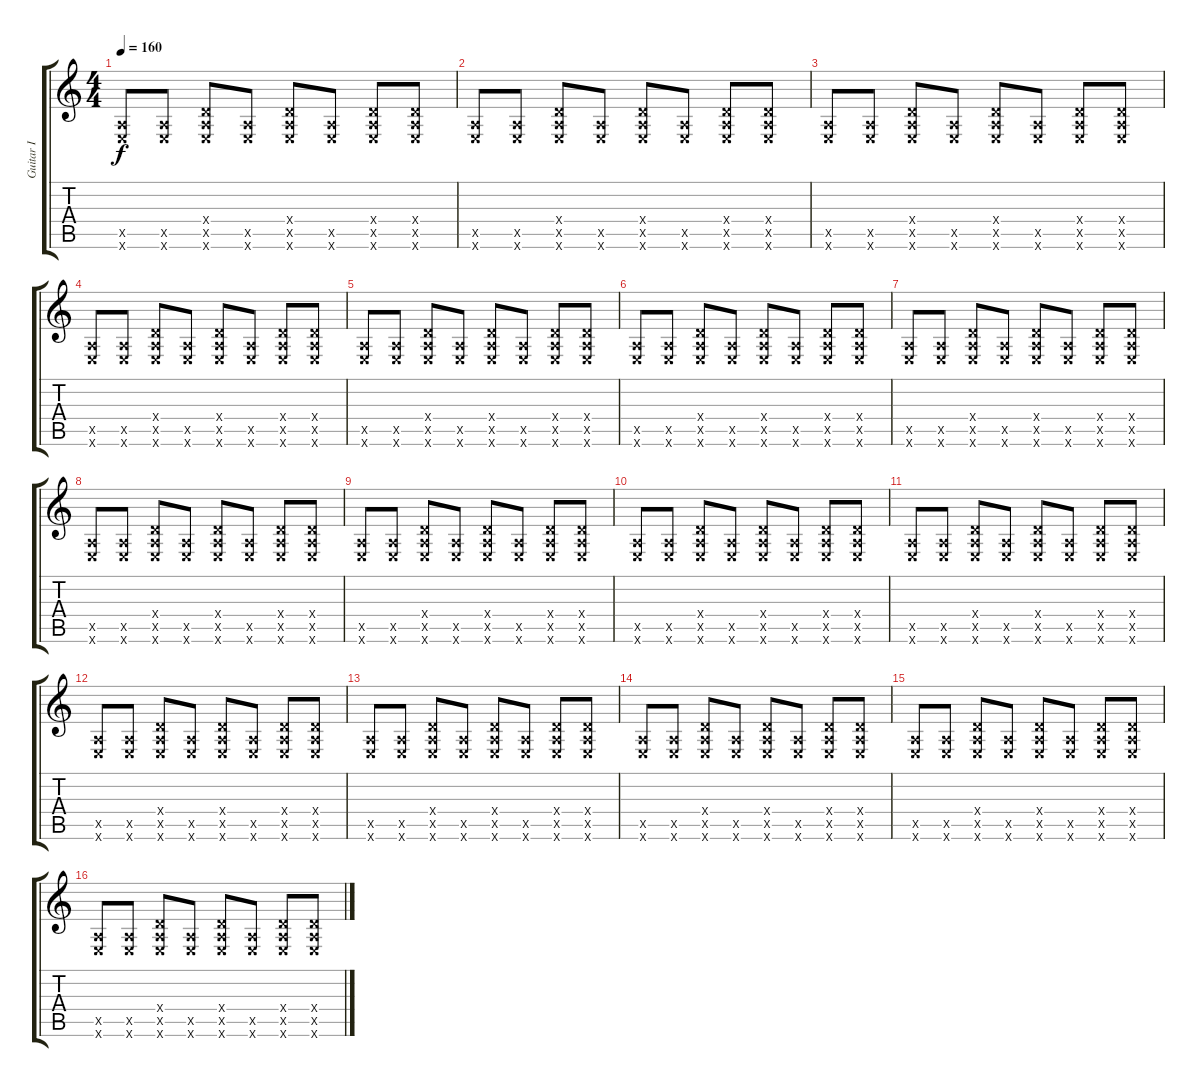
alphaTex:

\track ("Guitar I" "Guitar I") {instrument distortionguitar}
\staff {score tabs}
\tuning (E4 B3 G3 D3 A2 E2) {hide}
\ts (4 4)
\tempo 160
\clef g2
\ks c
(0.5{x} 0.6{x}).8{dy f} (0.5{x} 0.6{x}).8 (0.4{x} 0.5{x} 0.6{x}).8 (0.5{x} 0.6{x}).8 (0.4{x} 0.5{x} 0.6{x}).8 (0.5{x} 0.6{x}).8 (0.4{x} 0.5{x} 0.6{x}).8 (0.4{x} 0.5{x} 0.6{x}).8 |
(0.5{x} 0.6{x}).8 (0.5{x} 0.6{x}).8 (0.4{x} 0.5{x} 0.6{x}).8 (0.5{x} 0.6{x}).8 (0.4{x} 0.5{x} 0.6{x}).8 (0.5{x} 0.6{x}).8 (0.4{x} 0.5{x} 0.6{x}).8 (0.4{x} 0.5{x} 0.6{x}).8 |
(0.5{x} 0.6{x}).8 (0.5{x} 0.6{x}).8 (0.4{x} 0.5{x} 0.6{x}).8 (0.5{x} 0.6{x}).8 (0.4{x} 0.5{x} 0.6{x}).8 (0.5{x} 0.6{x}).8 (0.4{x} 0.5{x} 0.6{x}).8 (0.4{x} 0.5{x} 0.6{x}).8 |
(0.5{x} 0.6{x}).8 (0.5{x} 0.6{x}).8 (0.4{x} 0.5{x} 0.6{x}).8 (0.5{x} 0.6{x}).8 (0.4{x} 0.5{x} 0.6{x}).8 (0.5{x} 0.6{x}).8 (0.4{x} 0.5{x} 0.6{x}).8 (0.4{x} 0.5{x} 0.6{x}).8 |
(0.5{x} 0.6{x}).8 (0.5{x} 0.6{x}).8 (0.4{x} 0.5{x} 0.6{x}).8 (0.5{x} 0.6{x}).8 (0.4{x} 0.5{x} 0.6{x}).8 (0.5{x} 0.6{x}).8 (0.4{x} 0.5{x} 0.6{x}).8 (0.4{x} 0.5{x} 0.6{x}).8 |
(0.5{x} 0.6{x}).8 (0.5{x} 0.6{x}).8 (0.4{x} 0.5{x} 0.6{x}).8 (0.5{x} 0.6{x}).8 (0.4{x} 0.5{x} 0.6{x}).8 (0.5{x} 0.6{x}).8 (0.4{x} 0.5{x} 0.6{x}).8 (0.4{x} 0.5{x} 0.6{x}).8 |
(0.5{x} 0.6{x}).8 (0.5{x} 0.6{x}).8 (0.4{x} 0.5{x} 0.6{x}).8 (0.5{x} 0.6{x}).8 (0.4{x} 0.5{x} 0.6{x}).8 (0.5{x} 0.6{x}).8 (0.4{x} 0.5{x} 0.6{x}).8 (0.4{x} 0.5{x} 0.6{x}).8 |
(0.5{x} 0.6{x}).8 (0.5{x} 0.6{x}).8 (0.4{x} 0.5{x} 0.6{x}).8 (0.5{x} 0.6{x}).8 (0.4{x} 0.5{x} 0.6{x}).8 (0.5{x} 0.6{x}).8 (0.4{x} 0.5{x} 0.6{x}).8 (0.4{x} 0.5{x} 0.6{x}).8 |
(0.5{x} 0.6{x}).8 (0.5{x} 0.6{x}).8 (0.4{x} 0.5{x} 0.6{x}).8 (0.5{x} 0.6{x}).8 (0.4{x} 0.5{x} 0.6{x}).8 (0.5{x} 0.6{x}).8 (0.4{x} 0.5{x} 0.6{x}).8 (0.4{x} 0.5{x} 0.6{x}).8 |
(0.5{x} 0.6{x}).8 (0.5{x} 0.6{x}).8 (0.4{x} 0.5{x} 0.6{x}).8 (0.5{x} 0.6{x}).8 (0.4{x} 0.5{x} 0.6{x}).8 (0.5{x} 0.6{x}).8 (0.4{x} 0.5{x} 0.6{x}).8 (0.4{x} 0.5{x} 0.6{x}).8 |
(0.5{x} 0.6{x}).8 (0.5{x} 0.6{x}).8 (0.4{x} 0.5{x} 0.6{x}).8 (0.5{x} 0.6{x}).8 (0.4{x} 0.5{x} 0.6{x}).8 (0.5{x} 0.6{x}).8 (0.4{x} 0.5{x} 0.6{x}).8 (0.4{x} 0.5{x} 0.6{x}).8 |
(0.5{x} 0.6{x}).8 (0.5{x} 0.6{x}).8 (0.4{x} 0.5{x} 0.6{x}).8 (0.5{x} 0.6{x}).8 (0.4{x} 0.5{x} 0.6{x}).8 (0.5{x} 0.6{x}).8 (0.4{x} 0.5{x} 0.6{x}).8 (0.4{x} 0.5{x} 0.6{x}).8 |
(0.5{x} 0.6{x}).8 (0.5{x} 0.6{x}).8 (0.4{x} 0.5{x} 0.6{x}).8 (0.5{x} 0.6{x}).8 (0.4{x} 0.5{x} 0.6{x}).8 (0.5{x} 0.6{x}).8 (0.4{x} 0.5{x} 0.6{x}).8 (0.4{x} 0.5{x} 0.6{x}).8 |
(0.5{x} 0.6{x}).8 (0.5{x} 0.6{x}).8 (0.4{x} 0.5{x} 0.6{x}).8 (0.5{x} 0.6{x}).8 (0.4{x} 0.5{x} 0.6{x}).8 (0.5{x} 0.6{x}).8 (0.4{x} 0.5{x} 0.6{x}).8 (0.4{x} 0.5{x} 0.6{x}).8 |
(0.5{x} 0.6{x}).8 (0.5{x} 0.6{x}).8 (0.4{x} 0.5{x} 0.6{x}).8 (0.5{x} 0.6{x}).8 (0.4{x} 0.5{x} 0.6{x}).8 (0.5{x} 0.6{x}).8 (0.4{x} 0.5{x} 0.6{x}).8 (0.4{x} 0.5{x} 0.6{x}).8 |
(0.5{x} 0.6{x}).8 (0.5{x} 0.6{x}).8 (0.4{x} 0.5{x} 0.6{x}).8 (0.5{x} 0.6{x}).8 (0.4{x} 0.5{x} 0.6{x}).8 (0.5{x} 0.6{x}).8 (0.4{x} 0.5{x} 0.6{x}).8 (0.4{x} 0.5{x} 0.6{x}).8
